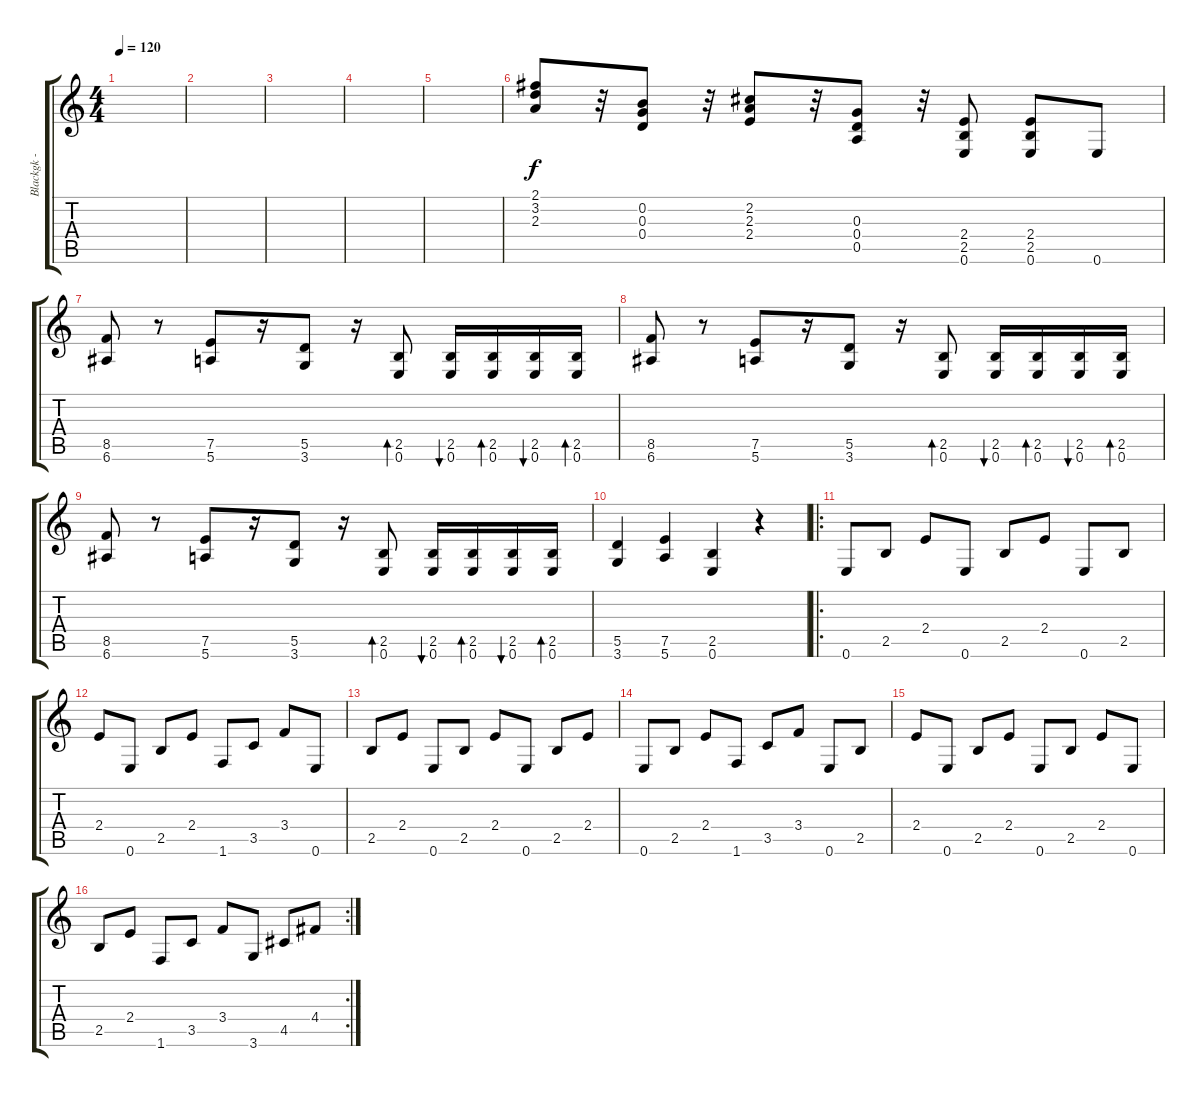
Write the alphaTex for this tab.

\track ("Blackgk - guitar" "Blackgk - ") {instrument overdrivenguitar}
\staff {score tabs}
\tuning (E4 B3 G3 D3 A2 E2) {hide}
\ts (4 4)
\tempo 120
\clef g2
\ks c
|
|
|
|
|
(2.1 3.2 2.3).8 r.32 (0.2 0.3 0.4).8 r.32 (2.2 2.3 2.4).8 r.32 (0.3 0.4 0.5).8 r.32 (2.4 2.5 0.6).8 (2.4 2.5 0.6).8 0.6.8 |
(8.5 6.6).8 r.8 (7.5 5.6).8 r.16 (5.5 3.6).8 r.16 (2.5 0.6).8{bd 30} (2.5 0.6).16{bu 30} (2.5 0.6).16{bd 30} (2.5 0.6).16{bu 30} (2.5 0.6).16{bd 30} |
(8.5 6.6).8 r.8 (7.5 5.6).8 r.16 (5.5 3.6).8 r.16 (2.5 0.6).8{bd 30} (2.5 0.6).16{bu 30} (2.5 0.6).16{bd 30} (2.5 0.6).16{bu 30} (2.5 0.6).16{bd 30} |
(8.5 6.6).8 r.8 (7.5 5.6).8 r.16 (5.5 3.6).8 r.16 (2.5 0.6).8{bd 30} (2.5 0.6).16{bu 30} (2.5 0.6).16{bd 30} (2.5 0.6).16{bu 30} (2.5 0.6).16{bd 30} |
(5.5 3.6).4 (7.5 5.6).4 (2.5 0.6).4 r.4 |
\ro
0.6.8 2.5.8 2.4.8 0.6.8 2.5.8 2.4.8 0.6.8 2.5.8 |
2.4.8 0.6.8 2.5.8 2.4.8 1.6.8 3.5.8 3.4.8 0.6.8 |
2.5.8 2.4.8 0.6.8 2.5.8 2.4.8 0.6.8 2.5.8 2.4.8 |
0.6.8 2.5.8 2.4.8 1.6.8 3.5.8 3.4.8 0.6.8 2.5.8 |
2.4.8 0.6.8 2.5.8 2.4.8 0.6.8 2.5.8 2.4.8 0.6.8 |
\rc 2
2.5.8 2.4.8 1.6.8 3.5.8 3.4.8 3.6.8 4.5.8 4.4.8
